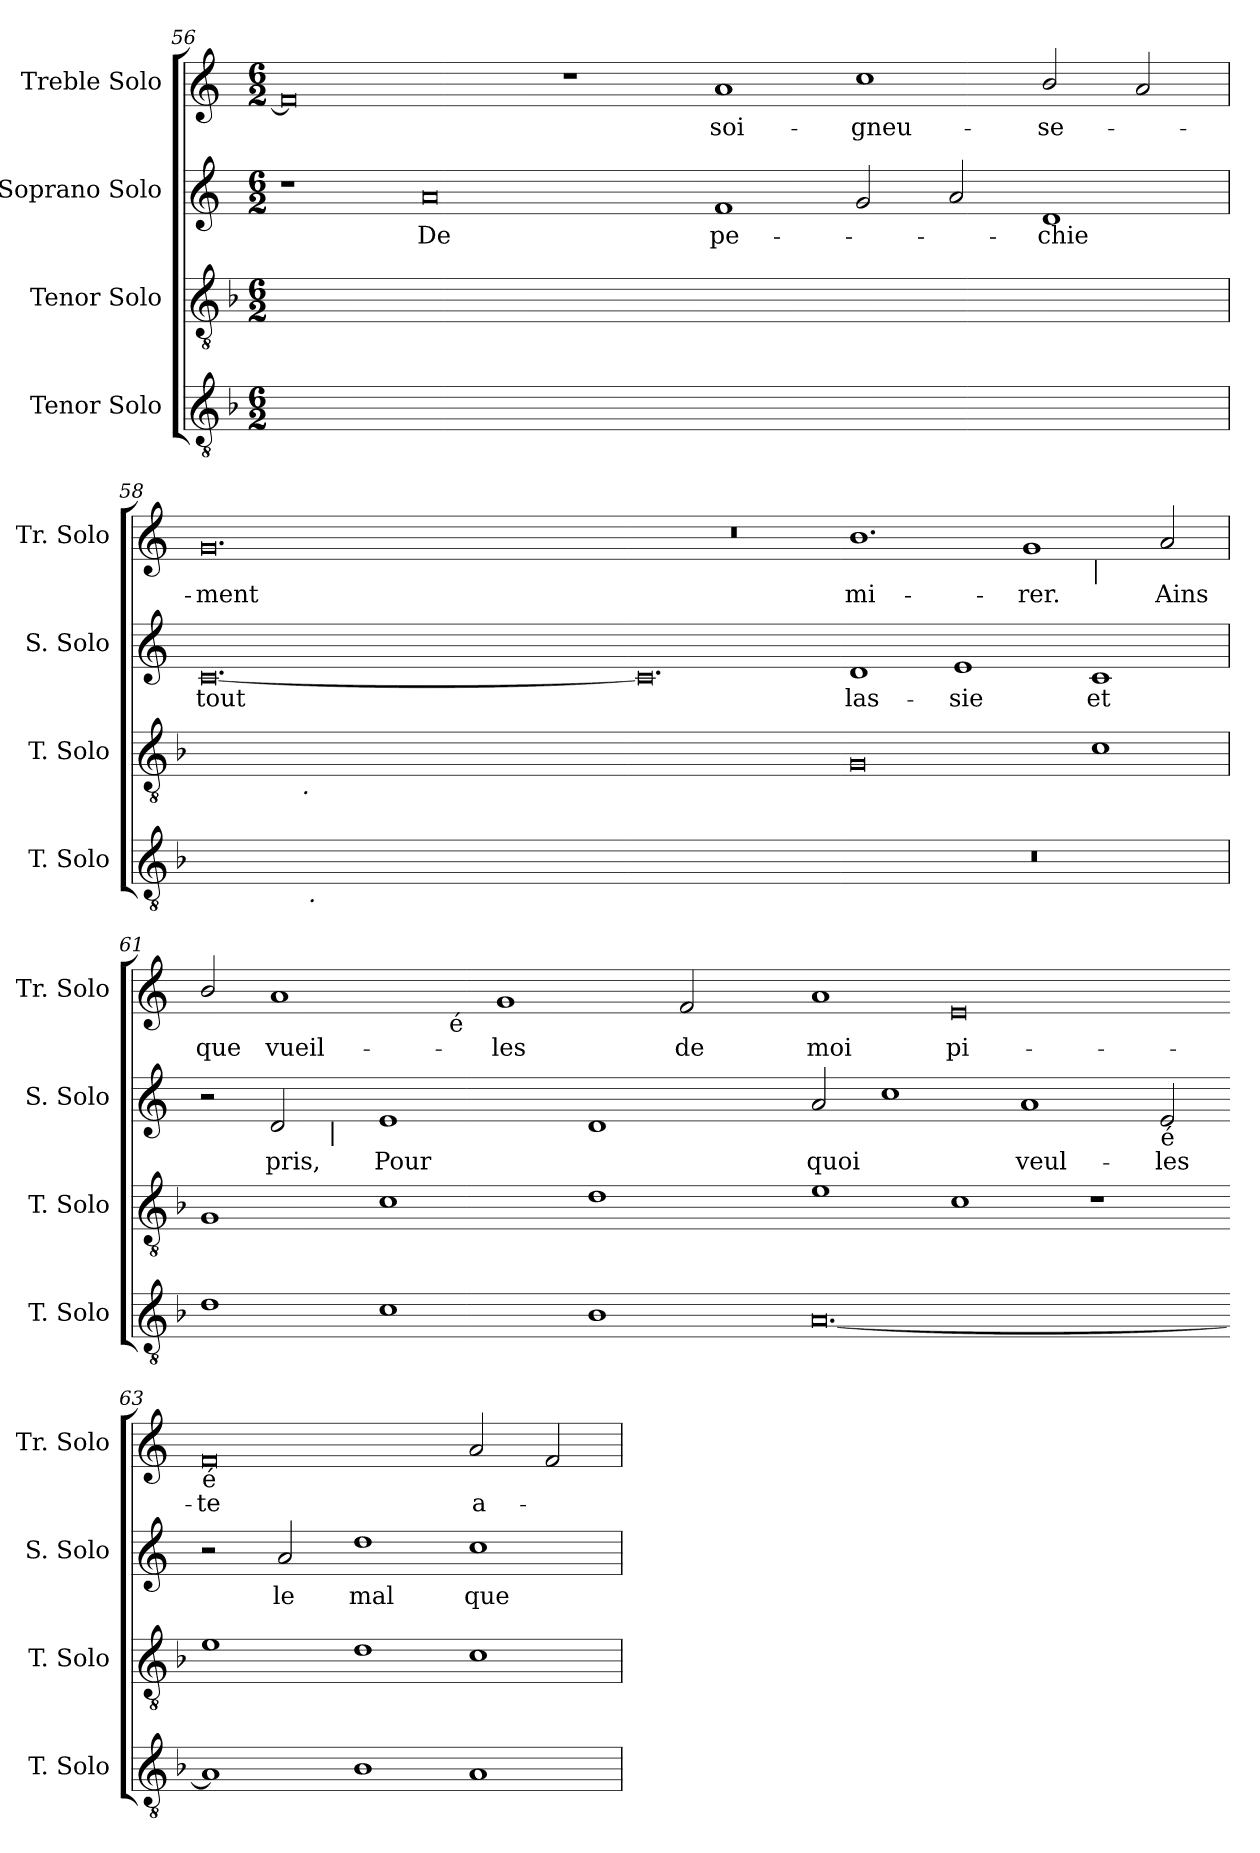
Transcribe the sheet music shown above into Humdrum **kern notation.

**kern	**kern	**kern	**text	**kern	**text
*part4	*part3	*part2	*part2	*part1	*part1
*staff4	*staff3	*staff2	*staff2	*staff1	*staff1
*I"Tenor Solo	*I"Tenor Solo	*I"Soprano Solo	*	*I"Treble Solo	*
*I'T. Solo	*I'T. Solo	*I'S. Solo	*	*I'Tr. Solo	*
*clefGv2	*clefGv2	*clefG2	*	*clefG2	*
*ITrd7c12	*ITrd7c12	*	*	*	*
*k[b-]	*k[b-]	*k[]	*	*k[]	*
*F:	*F:	*C:	*	*C:	*
*M6/2	*M6/2	*M6/2	*	*M6/2	*
=56	=56	=56	=56	=56	=56
0.Fiyy_>	0.FFiyy_<	1r	.	0fi]	.
!	!	!	!LO:LY:b:color=#000000	!	!
.	.	0ai	De	.	.
.	.	.	.	1r	.
=57-	=57-	=57-	=57-	=57-	=57-
!	!	!	!LO:LY:b:color=#000000	!	!
!	!	!	!	!	!LO:LY:b:color=#000000
0.Fiyy]	0.FFiyy]	1fi	pe-	1ai	soi-
!	!	!	!	!	!LO:LY:b:color=#000000
.	.	2gi/	.	1cci	-gneu-
.	.	2ai/	.	.	.
!	!	!	!LO:LY:b:color=#000000	!	!
!	!	!	!	!	!LO:LY:b:color=#000000
.	.	1di	-chie	2bi/	-se-
.	.	.	.	2ai/	.
=58	=58	=58	=58	=58	=58
!	!	!	!LO:LY:b:color=#000000	!	!
!	!	!	!	!	!LO:LY:b:color=#000000
*^	*^	*	*	*	*
[>0.Eiyy	2ryy	[>0.Ciyy	2ryy	[<0.ci	tout	0.gi	-ment
.	16ryy	.	16ryy	.	.	.	.
.	32ryy	.	64...ryy	.	.	.	.
!	!	!	!LO:TX:b:i:t=.	!	!	!	!
.	.	.	1ryy	.	.	.	.
.	256ryy	.	.	.	.	.	.
.	1024ryy	.	.	.	.	.	.
!	!LO:TX:b:i:t=.	!	!	!	!	!	!
.	1ryy	.	.	.	.	.	.
.	.	.	1ryy	.	.	.	.
.	1ryy	.	.	.	.	.	.
.	.	.	4ryy	.	.	.	.
.	4ryy	.	.	.	.	.	.
.	.	.	8ryy	.	.	.	.
.	8ryy	.	.	.	.	.	.
.	.	.	32ryy	.	.	.	.
.	64ryy	.	.	.	.	.	.
.	128ryy	.	.	.	.	.	.
.	512.ryy	.	.	.	.	.	.
.	.	.	512ryy	.	.	.	.
=59-	=59-	=59-	=59-	=59-	=59-	=59-	=59-
!	!	!	!	!	!	!LO:N:vis=1	!
*v	*v	*	*	*	*	*	*
*	*v	*v	*	*	*	*
0.Eiyy]	0.Ciyy]	0.ci]	.	0.r	.
=60-	=60-	=60-	=60-	=60-	=60-
!LO:N:vis=1	!	!	!	!	!
!	!	!	!LO:LY:b:color=#000000	!	!
!	!	!	!	!	!LO:LY:b:color=#000000
*	*	*	*	*^	*
0.r	0GGi	1di	las-	1.bi	0ryy	mi-
!	!	!	!LO:LY:b:color=#000000	!	!	!
.	.	1ei	-sie	.	.	.
!	!	!	!	!	!	!LO:LY:b:color=#000000
.	.	.	.	1gi	.	-rer.
!	!	!	!	!	!LO:TX:b:i:t=|	!
!	!	!	!LO:LY:b:color=#000000	!	!	!
.	1Ci	1ci	et	.	1ryy	.
!	!	!	!	!	!	!LO:LY:b:color=#000000
.	.	.	.	2ai/	.	Ains
!!LO:LB:g=z	!!
=61	=61	=61	=61	=61	=61	=61
!	!	!	!	!	!	!LO:LY:b:color=#000000
*	*	*^	*	*	*	*
1Di	1GGi	2r	2ryy	.	2bi/	1ryy	que
!	!	!	!	!LO:LY:b:color=#000000	!	!	!
!	!	!	!	!	!	!	!LO:LY:b:color=#000000
.	.	2di/	8ryy	pris,	1ai	.	vueil-
.	.	.	16ryy	.	.	.	.
.	.	.	128..ryy	.	.	.	.
!	!	!	!LO:TX:b:i:t=|	!	!	!	!
.	.	.	1ryy	.	.	.	.
!	!	!	!	!LO:LY:b:color=#000000	!	!	!
1Ci	1Ci	1ei	.	Pour	.	8ryy	.
.	.	.	.	.	.	16ryy	.
.	.	.	.	.	.	32ryy	.
.	.	.	.	.	.	128.ryy	.
!	!	!	!	!	!	!LO:TX:b:t=é	!
.	.	.	.	.	.	1ryy	.
!	!	!	!	!	!	!	!LO:LY:b:color=#000000
.	.	.	.	.	1gi	.	-les
.	.	.	1ryy	.	.	.	.
1BB-i	1Di	1di	.	.	.	.	.
.	.	.	.	.	.	2ryy	.
!	!	!	!	!	!	!	!LO:LY:b:color=#000000
.	.	.	.	.	2fi/	.	de
.	.	.	4ryy	.	.	.	.
.	.	.	.	.	.	4ryy	.
.	.	.	32ryy	.	.	.	.
.	.	.	.	.	.	64ryy	.
.	.	.	64ryy	.	.	.	.
.	.	.	.	.	.	256ryy	.
.	.	.	512ryy	.	.	.	.
*	*	*v	*v	*	*	*	*
*	*	*	*	*v	*v	*
=62-	=62-	=62-	=62-	=62-	=62-
*	*	*^	*	*^	*
!	!	!	!	!LO:LY:b:color=#000000	!	!	!
*	*	*v	*v	*	*	*	*
*	*	*	*	*v	*v	*
*	*	*^	*	*^	*
!	!	!	!	!	!	!	!LO:LY:b:color=#000000
*	*	*v	*v	*	*	*	*
*	*	*	*	*v	*v	*
[<0.AAi	1Ei	2ai/	quoi	1ai	moi
.	.	1cci	.	.	.
!	!	!	!	!	!LO:LY:b:color=#000000
.	1Ci	.	.	0ei	pi-
!	!	!	!LO:LY:b:color=#000000	!	!
.	.	1ai	veul-	.	.
.	1r	.	.	.	.
!	!	!LO:TX:b:t=é	!	!	!
!	!	!	!LO:LY:b:color=#000000	!	!
.	.	2ei/	-les	.	.
=63-	=63-	=63-	=63-	=63-	=63-
!	!	!	!	!LO:TX:b:t=é	!
!	!	!	!	!	!LO:LY:b:color=#000000
1AAi]	1Ei	2r	.	0fi	-te
!	!	!	!LO:LY:b:color=#000000	!	!
.	.	2ai/	le	.	.
!	!	!	!LO:LY:b:color=#000000	!	!
1BB-i	1Di	1ddi	mal	.	.
!	!	!	!LO:LY:b:color=#000000	!	!
!	!	!	!	!	!LO:LY:b:color=#000000
1AAi	1Ci	1cci	que	2ai/	a-
.	.	.	.	2fi/	.
=	=	=	=	=	=
*-	*-	*-	*-	*-	*-
